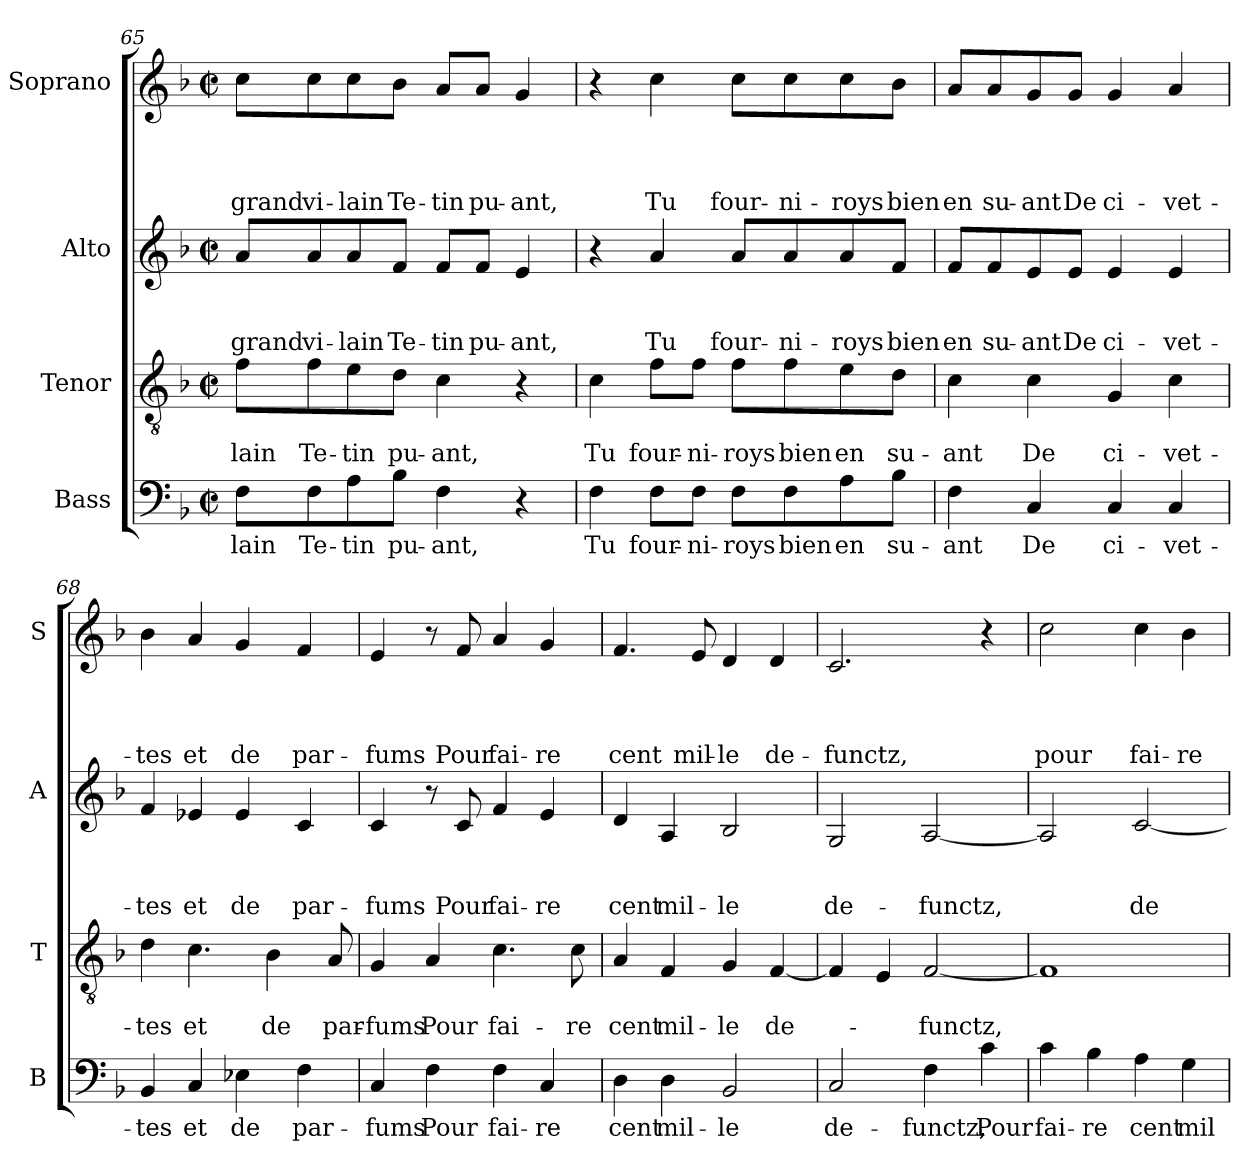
**kern	**text	**kern	**text	**text	**kern	**text	**text	**text	**kern	**text	**text	**text	**text
*part4	*part4	*part3	*part3	*part3	*part2	*part2	*part2	*part2	*part1	*part1	*part1	*part1	*part1
*staff4	*staff4	*staff3	*staff3	*staff3	*staff2	*staff2	*staff2	*staff2	*staff1	*staff1	*staff1	*staff1	*staff1
*I"Bass	*	*I"Tenor	*	*	*I"Alto	*	*	*	*I"Soprano	*	*	*	*
*I'B	*	*I'T	*	*	*I'A	*	*	*	*I'S	*	*	*	*
!!LO:LB:g=z
*clefF4	*	*clefGv2	*	*	*clefG2	*	*	*	*clefG2	*	*	*	*
*k[b-]	*	*k[b-]	*	*	*k[b-]	*	*	*	*k[b-]	*	*	*	*
*F:	*	*F:	*	*	*F:	*	*	*	*F:	*	*	*	*
*M2/2	*	*M2/2	*	*	*M2/2	*	*	*	*M2/2	*	*	*	*
*met(c|)	*	*met(c|)	*	*	*met(c|)	*	*	*	*met(c|)	*	*	*	*
=65	=65	=65	=65	=65	=65	=65	=65	=65	=65	=65	=65	=65	=65
8F\L	-lain	8f\L	.	-lain	8a/L	.	.	grand	8cc\L	.	.	.	grand
8F\	Te-	8f\	.	Te-	8a/	.	.	vi-	8cc\	.	.	.	vi-
8A\	-tin	8e\	.	-tin	8a/	.	.	-lain	8cc\	.	.	.	-lain
8B-\J	pu-	8d\J	.	pu-	8f/J	.	.	Te-	8b-\J	.	.	.	Te-
4F\	-ant,	4c\	.	-ant,	8f/L	.	.	-tin	8a/L	.	.	.	-tin
.	.	.	.	.	8f/J	.	.	pu-	8a/J	.	.	.	pu-
4r	.	4r	.	.	4e/	.	.	-ant,	4g/	.	.	.	-ant,
=66	=66	=66	=66	=66	=66	=66	=66	=66	=66	=66	=66	=66	=66
4F\	Tu	4c\	.	Tu	4r	.	.	.	4r	.	.	.	.
8F\L	four-	8f\L	.	four-	4a/	.	.	Tu	4cc\	.	.	.	Tu
8F\J	-ni-	8f\J	.	-ni-	.	.	.	.	.	.	.	.	.
8F\L	-roys	8f\L	.	-roys	8a/L	.	.	four-	8cc\L	.	.	.	four-
8F\	bien	8f\	.	bien	8a/	.	.	-ni-	8cc\	.	.	.	-ni-
8A\	en	8e\	.	en	8a/	.	.	-roys	8cc\	.	.	.	-roys
8B-\J	su-	8d\J	.	su-	8f/J	.	.	bien	8b-\J	.	.	.	bien
=67	=67	=67	=67	=67	=67	=67	=67	=67	=67	=67	=67	=67	=67
4F\	-ant	4c\	.	-ant	8f/L	.	.	en	8a/L	.	.	.	en
.	.	.	.	.	8f/	.	.	su-	8a/	.	.	.	su-
4C/	De	4c\	.	De	8e/	.	.	-ant	8g/	.	.	.	-ant
.	.	.	.	.	8e/J	.	.	De	8g/J	.	.	.	De
4C/	ci-	4G/	.	ci-	4e/	.	.	ci-	4g/	.	.	.	ci-
4C/	-vet-	4c\	.	-vet-	4e/	.	.	-vet-	4a/	.	.	.	-vet-
=68	=68	=68	=68	=68	=68	=68	=68	=68	=68	=68	=68	=68	=68
4BB-/	-tes	4d\	.	-tes	4f/	.	.	-tes	4b-\	.	.	.	-tes
4C/	et	4.c\	.	et	4e-X/	.	.	et	4a/	.	.	.	et
4E-X\	de	.	.	.	4e-/	.	.	de	4g/	.	.	.	de
.	.	4B-\	.	de	.	.	.	.	.	.	.	.	.
4F\	par-	.	.	.	4c/	.	.	par-	4f/	.	.	.	par-
.	.	8A/	.	par-	.	.	.	.	.	.	.	.	.
=69	=69	=69	=69	=69	=69	=69	=69	=69	=69	=69	=69	=69	=69
4C/	-fums	4G/	.	-fums	4c/	.	.	-fums	4e/	.	.	.	-fums
4F\	Pour	4A/	.	Pour	8r	.	.	.	8r	.	.	.	.
.	.	.	.	.	8c/	.	.	Pour	8f/	.	.	.	Pour
4F\	fai-	4.c\	.	fai-	4f/	.	.	fai-	4a/	.	.	.	fai-
4C/	-re	.	.	.	4e/	.	.	-re	4g/	.	.	.	-re
.	.	8c\	.	-re	.	.	.	.	.	.	.	.	.
=70	=70	=70	=70	=70	=70	=70	=70	=70	=70	=70	=70	=70	=70
4D\	cent	4A/	.	cent	4d/	.	.	cent	4.f/	.	.	.	cent
4D\	mil-	4F/	.	mil-	4A/	.	.	mil-	.	.	.	.	.
.	.	.	.	.	.	.	.	.	8e/	.	.	.	mil-
2BB-/	-le	4G/	.	-le	2B-/	.	.	-le	4d/	.	.	.	-le
.	.	[4F/	.	de-	.	.	.	.	4d/	.	.	.	de-
!!LO:LB:g=z
=71	=71	=71	=71	=71	=71	=71	=71	=71	=71	=71	=71	=71	=71
2C/	de-	4F/]	.	.	2G/	.	.	de-	2.c/	.	.	.	-functz,
.	.	4E/	.	.	.	.	.	.	.	.	.	.	.
4F\	-functz,	[2F/	.	-functz,	[2A/	.	.	-functz,	.	.	.	.	.
4c\	Pour	.	.	.	.	.	.	.	4r	.	.	.	.
=72	=72	=72	=72	=72	=72	=72	=72	=72	=72	=72	=72	=72	=72
4c\	fai-	1F]	.	.	2A/]	.	.	.	2cc\	.	.	.	pour
4B-\	-re	.	.	.	.	.	.	.	.	.	.	.	.
4A\	cent	.	.	.	[2c/	.	.	de-	4cc\	.	.	.	fai-
4G\	mil-	.	.	.	.	.	.	.	4b-\	.	.	.	-re
=	=	=	=	=	=	=	=	=	=	=	=	=	=
*-	*-	*-	*-	*-	*-	*-	*-	*-	*-	*-	*-	*-	*-
